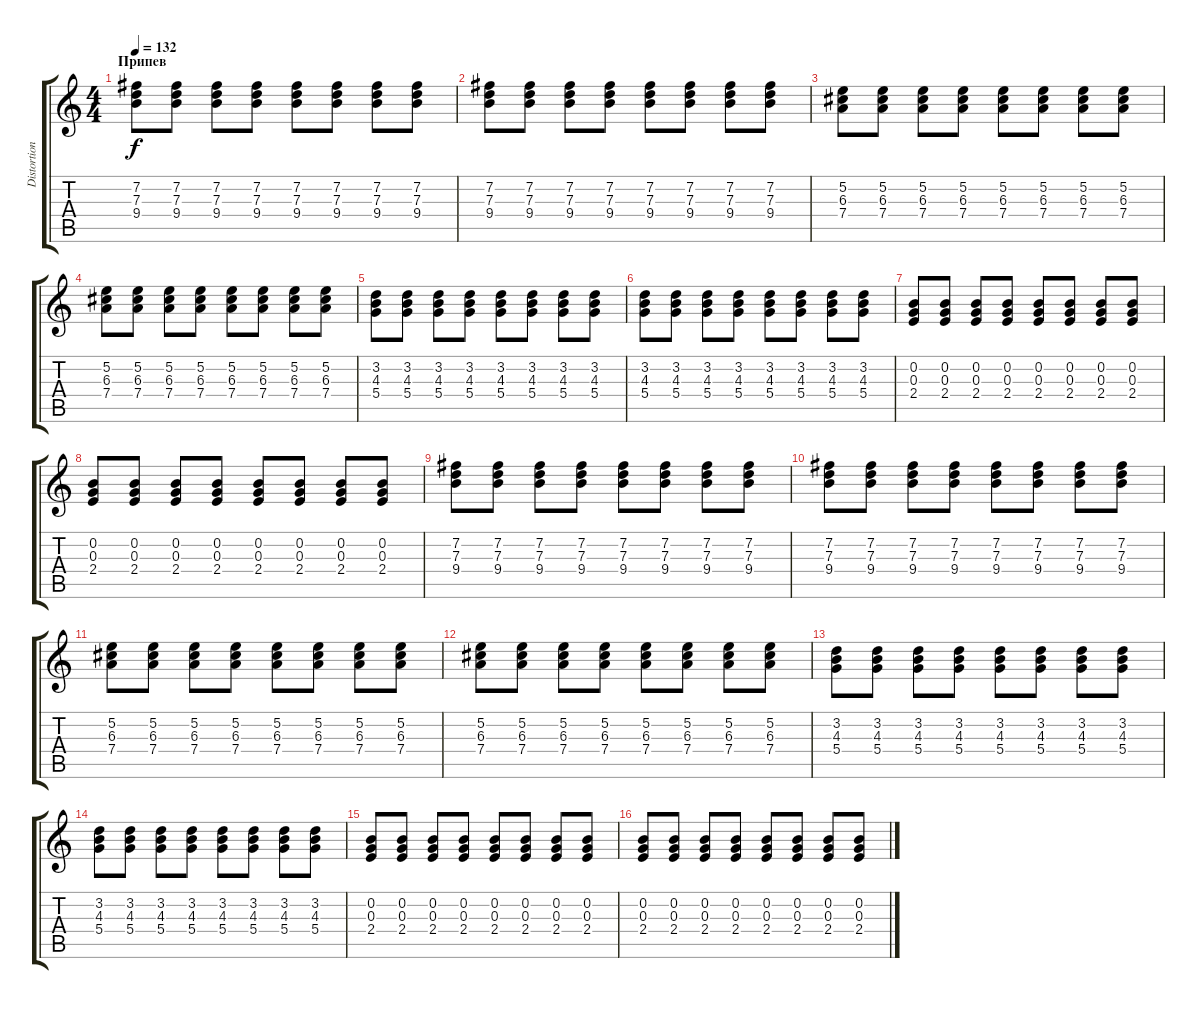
\track ("Distortion guitar" "Distortion") {instrument distortionguitar}
\staff {score tabs}
\tuning (E4 B3 G3 D3 A2 E2) {hide}
\ts (4 4)
\section ("" "Припев")
\tempo 132
\clef g2
\ks c
(7.2 7.3 9.4).8{dy f} (7.2 7.3 9.4).8 (7.2 7.3 9.4).8 (7.2 7.3 9.4).8 (7.2 7.3 9.4).8 (7.2 7.3 9.4).8 (7.2 7.3 9.4).8 (7.2 7.3 9.4).8 |
(7.2 7.3 9.4).8 (7.2 7.3 9.4).8 (7.2 7.3 9.4).8 (7.2 7.3 9.4).8 (7.2 7.3 9.4).8 (7.2 7.3 9.4).8 (7.2 7.3 9.4).8 (7.2 7.3 9.4).8 |
(5.2 6.3 7.4).8 (5.2 6.3 7.4).8 (5.2 6.3 7.4).8 (5.2 6.3 7.4).8 (5.2 6.3 7.4).8 (5.2 6.3 7.4).8 (5.2 6.3 7.4).8 (5.2 6.3 7.4).8 |
(5.2 6.3 7.4).8 (5.2 6.3 7.4).8 (5.2 6.3 7.4).8 (5.2 6.3 7.4).8 (5.2 6.3 7.4).8 (5.2 6.3 7.4).8 (5.2 6.3 7.4).8 (5.2 6.3 7.4).8 |
(3.2 4.3 5.4).8 (3.2 4.3 5.4).8 (3.2 4.3 5.4).8 (3.2 4.3 5.4).8 (3.2 4.3 5.4).8 (3.2 4.3 5.4).8 (3.2 4.3 5.4).8 (3.2 4.3 5.4).8 |
(3.2 4.3 5.4).8 (3.2 4.3 5.4).8 (3.2 4.3 5.4).8 (3.2 4.3 5.4).8 (3.2 4.3 5.4).8 (3.2 4.3 5.4).8 (3.2 4.3 5.4).8 (3.2 4.3 5.4).8 |
(0.2 0.3 2.4).8 (0.2 0.3 2.4).8 (0.2 0.3 2.4).8 (0.2 0.3 2.4).8 (0.2 0.3 2.4).8 (0.2 0.3 2.4).8 (0.2 0.3 2.4).8 (0.2 0.3 2.4).8 |
(0.2 0.3 2.4).8 (0.2 0.3 2.4).8 (0.2 0.3 2.4).8 (0.2 0.3 2.4).8 (0.2 0.3 2.4).8 (0.2 0.3 2.4).8 (0.2 0.3 2.4).8 (0.2 0.3 2.4).8 |
(7.2 7.3 9.4).8 (7.2 7.3 9.4).8 (7.2 7.3 9.4).8 (7.2 7.3 9.4).8 (7.2 7.3 9.4).8 (7.2 7.3 9.4).8 (7.2 7.3 9.4).8 (7.2 7.3 9.4).8 |
(7.2 7.3 9.4).8 (7.2 7.3 9.4).8 (7.2 7.3 9.4).8 (7.2 7.3 9.4).8 (7.2 7.3 9.4).8 (7.2 7.3 9.4).8 (7.2 7.3 9.4).8 (7.2 7.3 9.4).8 |
(5.2 6.3 7.4).8 (5.2 6.3 7.4).8 (5.2 6.3 7.4).8 (5.2 6.3 7.4).8 (5.2 6.3 7.4).8 (5.2 6.3 7.4).8 (5.2 6.3 7.4).8 (5.2 6.3 7.4).8 |
(5.2 6.3 7.4).8 (5.2 6.3 7.4).8 (5.2 6.3 7.4).8 (5.2 6.3 7.4).8 (5.2 6.3 7.4).8 (5.2 6.3 7.4).8 (5.2 6.3 7.4).8 (5.2 6.3 7.4).8 |
(3.2 4.3 5.4).8 (3.2 4.3 5.4).8 (3.2 4.3 5.4).8 (3.2 4.3 5.4).8 (3.2 4.3 5.4).8 (3.2 4.3 5.4).8 (3.2 4.3 5.4).8 (3.2 4.3 5.4).8 |
(3.2 4.3 5.4).8 (3.2 4.3 5.4).8 (3.2 4.3 5.4).8 (3.2 4.3 5.4).8 (3.2 4.3 5.4).8 (3.2 4.3 5.4).8 (3.2 4.3 5.4).8 (3.2 4.3 5.4).8 |
(0.2 0.3 2.4).8 (0.2 0.3 2.4).8 (0.2 0.3 2.4).8 (0.2 0.3 2.4).8 (0.2 0.3 2.4).8 (0.2 0.3 2.4).8 (0.2 0.3 2.4).8 (0.2 0.3 2.4).8 |
(0.2 0.3 2.4).8 (0.2 0.3 2.4).8 (0.2 0.3 2.4).8 (0.2 0.3 2.4).8 (0.2 0.3 2.4).8 (0.2 0.3 2.4).8 (0.2 0.3 2.4).8 (0.2 0.3 2.4).8
